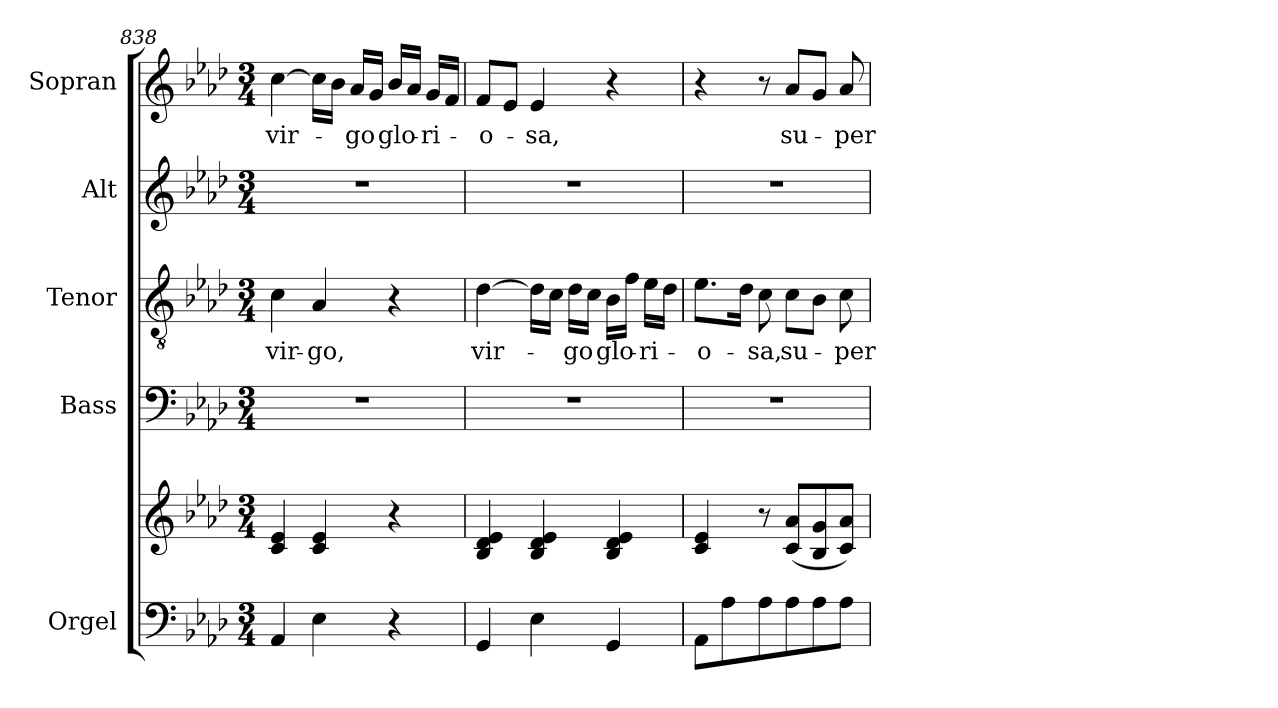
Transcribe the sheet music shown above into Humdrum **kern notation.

**kern	**kern	**kern	**kern	**text	**kern	**kern	**text
*part5	*part5	*part4	*part3	*part3	*part2	*part1	*part1
*staff6	*staff5	*staff4	*staff3	*staff3	*staff2	*staff1	*staff1
*I"Orgel	*	*I"Bass	*I"Tenor	*	*I"Alt	*I"Sopran	*
*I'Org.	*	*I'B.	*I'T.	*	*I'A.	*I'S.	*
!!LO:PB:g=z
*clefF4	*clefG2	*clefF4	*clefGv2	*	*clefG2	*clefG2	*
*k[b-e-a-d-]	*k[b-e-a-d-]	*k[b-e-a-d-]	*k[b-e-a-d-]	*	*k[b-e-a-d-]	*k[b-e-a-d-]	*
*A-:	*A-:	*A-:	*A-:	*	*A-:	*A-:	*
*M3/4	*M3/4	*M3/4	*M3/4	*	*M3/4	*M3/4	*
=838	=838	=838	=838	=838	=838	=838	=838
!	!	!	!	!LO:LY:b	!	!	!LO:LY:b
4AA-/	4c/ 4e-/	2.r	4c\	vir-	2.r	[4cc\	vir-
!	!	!	!	!LO:LY:b	!	!	!
4E-\	4c/ 4e-/	.	4A-/	-go,	.	16cc\LL]	.
.	.	.	.	.	.	16b-\JJ	.
!	!	!	!	!	!	!	!LO:LY:b
.	.	.	.	.	.	16a-/LL	-go
.	.	.	.	.	.	16g/JJ	.
!	!	!	!	!	!	!	!LO:LY:b
4r	4r	.	4r	.	.	16b-/LL	glo-
.	.	.	.	.	.	16a-/JJ	.
!	!	!	!	!	!	!	!LO:LY:b
.	.	.	.	.	.	16g/LL	-ri-
.	.	.	.	.	.	16f/JJ	.
=839	=839	=839	=839	=839	=839	=839	=839
!	!	!	!	!LO:LY:b	!	!	!LO:LY:b
4GG/	4B-/ 4d-/ 4e-/	2.r	[4d-\	vir-	2.r	8f/L	-o-
.	.	.	.	.	.	8e-/J	.
!	!	!	!	!	!	!	!LO:LY:b
4E-\	4B-/ 4d-/ 4e-/	.	16d-\LL]	.	.	4e-/	-sa,
.	.	.	16c\JJ	.	.	.	.
!	!	!	!	!LO:LY:b	!	!	!
.	.	.	16d-\LL	-go	.	.	.
.	.	.	16c\JJ	.	.	.	.
!	!	!	!	!LO:LY:b	!	!	!
4GG/	4B-/ 4d-/ 4e-/	.	16B-\LL	glo-	.	4r	.
.	.	.	16f\JJ	.	.	.	.
!	!	!	!	!LO:LY:b	!	!	!
.	.	.	16e-\LL	-ri-	.	.	.
.	.	.	16d-\JJ	.	.	.	.
=840	=840	=840	=840	=840	=840	=840	=840
!	!	!	!	!LO:LY:b	!	!	!
8AA-\L	4c/ 4e-/	2.r	8.e-\L	-o-	2.r	4r	.
8A-\	.	.	.	.	.	.	.
.	.	.	16d-\Jk	.	.	.	.
!	!	!	!	!LO:LY:b	!	!	!
8A-\	8r	.	8c\	-sa,	.	8r	.
!	!	!	!	!LO:LY:b	!	!	!LO:LY:b
8A-\	(<8c/ 8a-/L	.	8c\L	su-	.	8a-/L	su-
8A-\	8B-/ 8g/	.	8B-\J	.	.	8g/J	.
!	!	!	!	!LO:LY:b	!	!	!LO:LY:b
8A-\J	8c/ 8a-/J)	.	8c\	-per	.	8a-/	-per
=	=	=	=	=	=	=	=
*-	*-	*-	*-	*-	*-	*-	*-
